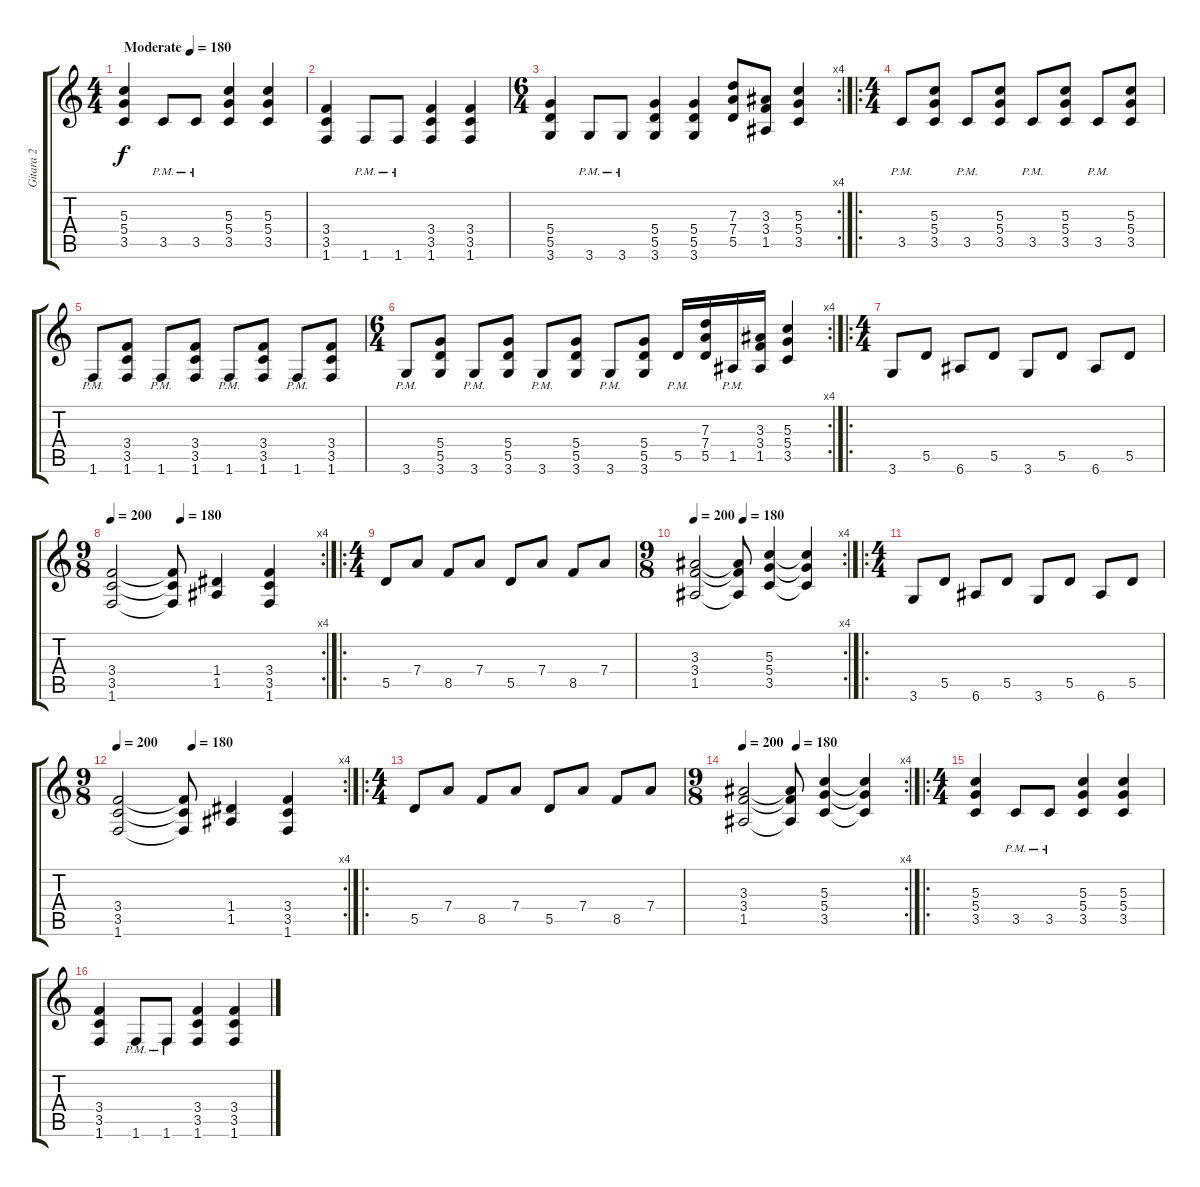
\track ("Gitara 2" "Gitara 2") {instrument distortionguitar}
\staff {score tabs}
\tuning (E4 B3 G3 D3 A2 E2) {hide}
\ts (4 4)
\tempo (180 "Moderate")
\clef g2
\ks c
(5.3 5.4 3.5).4{dy f instrument distortionguitar} 3.5{pm}.8 3.5{pm}.8 (5.3 5.4 3.5).4 (5.3 5.4 3.5).4 |
(3.4 3.5 1.6).4 1.6{pm}.8 1.6{pm}.8 (3.4 3.5 1.6).4 (3.4 3.5 1.6).4 |
\rc 4
\ts (6 4)
(5.4 5.5 3.6).4 3.6{pm}.8 3.6{pm}.8 (5.4 5.5 3.6).4 (5.4 5.5 3.6).4 (7.3 7.4 5.5).8 (3.3 3.4 1.5).8 (5.3 5.4 3.5).4 |
\ro
\ts (4 4)
3.5{pm}.8 (5.3 5.4 3.5).8 3.5{pm}.8 (5.3 5.4 3.5).8 3.5{pm}.8 (5.3 5.4 3.5).8 3.5{pm}.8 (5.3 5.4 3.5).8 |
1.6{pm}.8 (3.4 3.5 1.6).8 1.6{pm}.8 (3.4 3.5 1.6).8 1.6{pm}.8 (3.4 3.5 1.6).8 1.6{pm}.8 (3.4 3.5 1.6).8 |
\rc 4
\ts (6 4)
3.6{pm}.8 (5.4 5.5 3.6).8 3.6{pm}.8 (5.4 5.5 3.6).8 3.6{pm}.8 (5.4 5.5 3.6).8 3.6{pm}.8 (5.4 5.5 3.6).8 5.5{pm}.16 (7.3 7.4 5.5).16 1.5{pm}.16 (3.3 3.4 1.5).16 (5.3 5.4 3.5).4 |
\ro
\ts (4 4)
3.6.8 5.5.8 6.6.8 5.5.8 3.6.8 5.5.8 6.6.8 5.5.8 |
\rc 4
\ts (9 8)
\tempo 200
\tempo (180 0.3333333333333333)
(3.4 3.5 1.6).2 (3.4{t} 3.5{t} 1.6{t}).8 (1.4 1.5).4 (3.4 3.5 1.6).4 |
\ro
\ts (4 4)
5.5.8 7.4.8 8.5.8 7.4.8 5.5.8 7.4.8 8.5.8 7.4.8 |
\rc 4
\ts (9 8)
\tempo 200
\tempo (180 0.3333333333333333)
(3.3 3.4 1.5).2 (3.3{t} 3.4{t} 1.5{t}).8 (5.3 5.4 3.5).4 (5.3{t} 5.4{t} 3.5{t}).4 |
\ro
\ts (4 4)
3.6.8 5.5.8 6.6.8 5.5.8 3.6.8 5.5.8 6.6.8 5.5.8 |
\rc 4
\ts (9 8)
\tempo 200
\tempo (180 0.3333333333333333)
(3.4 3.5 1.6).2 (3.4{t} 3.5{t} 1.6{t}).8 (1.4 1.5).4 (3.4 3.5 1.6).4 |
\ro
\ts (4 4)
5.5.8 7.4.8 8.5.8 7.4.8 5.5.8 7.4.8 8.5.8 7.4.8 |
\rc 4
\ts (9 8)
\tempo 200
\tempo (180 0.3333333333333333)
(3.3 3.4 1.5).2 (3.3{t} 3.4{t} 1.5{t}).8 (5.3 5.4 3.5).4 (5.3{t} 5.4{t} 3.5{t}).4 |
\ro
\ts (4 4)
(5.3 5.4 3.5).4 3.5{pm}.8 3.5{pm}.8 (5.3 5.4 3.5).4 (5.3 5.4 3.5).4 |
(3.4 3.5 1.6).4 1.6{pm}.8 1.6{pm}.8 (3.4 3.5 1.6).4 (3.4 3.5 1.6).4
